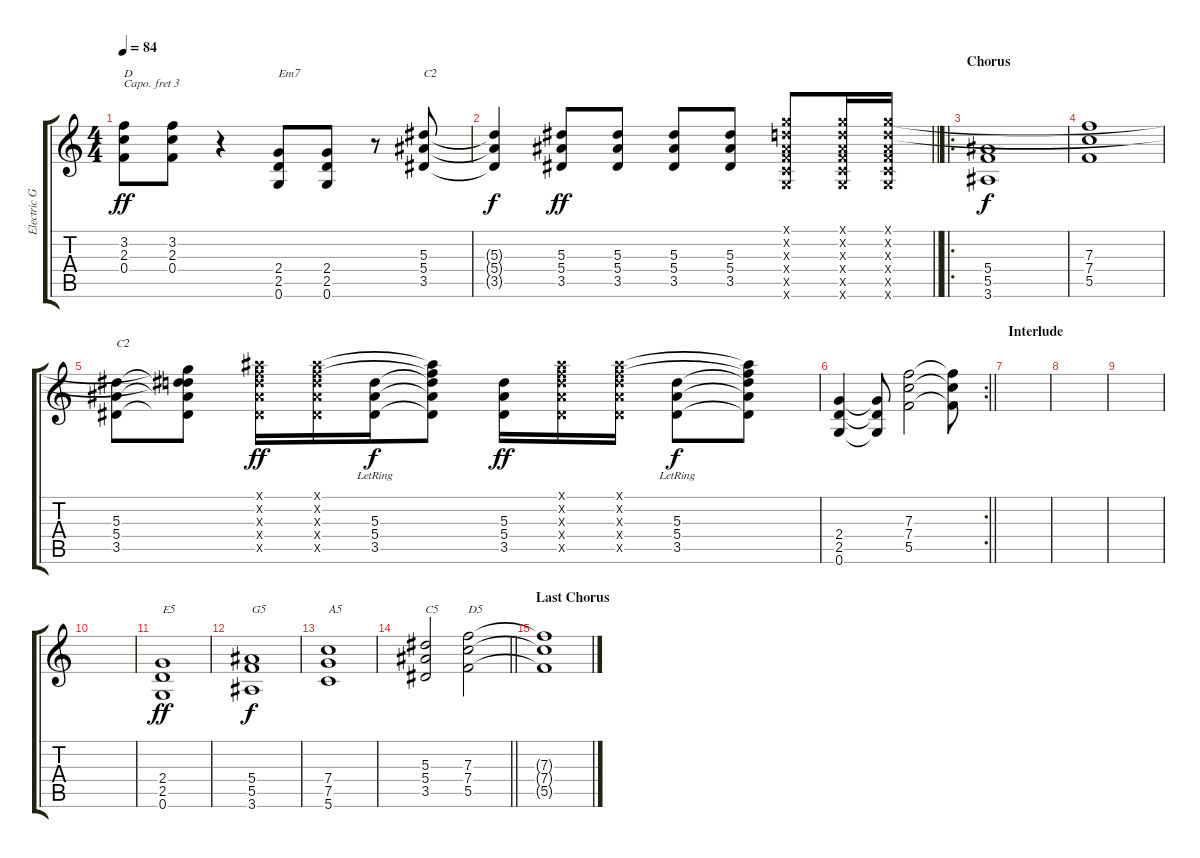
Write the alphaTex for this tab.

\track ("Electric Guitar (Distortion)" "Electric G") {instrument distortionguitar}
\staff {score tabs}
\capo 3
\tuning (E4 B3 G3 D3 A2 E2) {hide}
\ts (4 4)
\tempo 84
\clef g2
\ks c
(3.2 2.3 0.4).8{txt "D" dy ff} (3.2 2.3 0.4).8 r.4 (2.4 2.5 0.6).8{txt "Em7"} (2.4 2.5 0.6).8 r.8 (5.3 5.4 3.5).8{txt "C2"} |
\barLineRight lightlight
(5.3{t} 5.4{t} 3.5{t}).4{dy f} (5.3 5.4 3.5).8{dy ff} (5.3 5.4 3.5).8 (5.3 5.4 3.5).8 (5.3 5.4 3.5).8 (0.1{x} 0.2{x} 0.3{x} 0.4{x} 0.5{x} 0.6{x}).8 (0.1{x} 0.2{x} 0.3{x} 0.4{x} 0.5{x} 0.6{x}).16 (0.1{x} 0.2{x} 0.3{x} 0.4{x} 0.5{x} 0.6{x}).16 |
\ro
\section ("" "Chorus")
(5.4 5.5 3.6).1{dy f} |
(7.3 7.4 5.5).1 |
(5.3 5.4 3.5).8{txt "C2"} (0.1{t} 0.2{t} 5.3{t} 5.4{t} 3.5{t}).8 (3.1{x} 3.2{x} 5.3{x} 5.4{x} 3.5{x}).16{dy ff} (3.1{x} 3.2{x} 5.3{x} 5.4{x} 3.5{x}).16 (5.3 5.4{lr} 3.5).16{dy f} (3.1{t} 3.2{t} 5.3{t} 5.4{t} 3.5{t}).8 (5.3 5.4 3.5).16{dy ff} (3.1{x} 3.2{x} 5.3{x} 5.4{x} 3.5{x}).16 (3.1{x} 3.2{x} 5.3{x} 5.4{x} 3.5{x}).16 (5.3 5.4 3.5{lr}).8{dy f} (3.1{t} 3.2{t} 5.3{t} 5.4{t} 3.5{t}).8 |
\rc 2
\barLineRight lightlight
(2.4 2.5 0.6).4 (2.4{t} 2.5{t} 0.6{t}).8 (7.3 7.4 5.5).2 (7.3{t} 7.4{t} 5.5{t}).8 |
\section ("" "Interlude")
|
|
|
|
(2.4 2.5 0.6).1{txt "E5" dy ff} |
(5.4 5.5 3.6).1{txt "G5" dy f} |
(7.4 7.5 5.6).1{txt "A5"} |
\barLineRight lightlight
(5.3 5.4 3.5).2{txt "C5"} (7.3 7.4 5.5).2{txt "D5"} |
\section ("" "Last Chorus")
(7.3{t} 7.4{t} 5.5{t}).1{volume 0}
